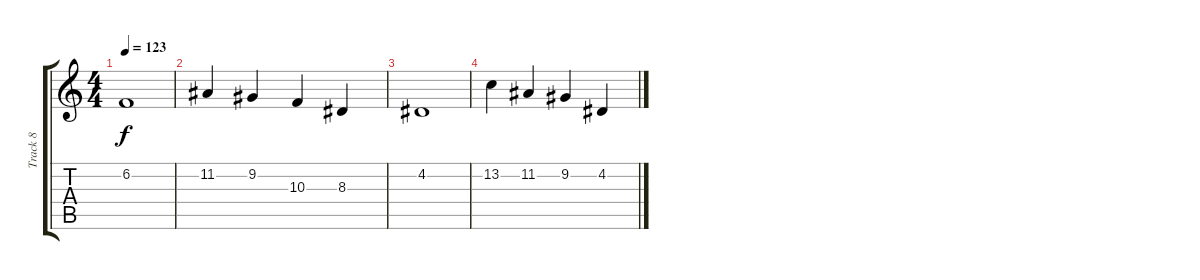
\track ("Track 8" "Track 8") {instrument synthstrings1}
\staff {score tabs}
\tuning (E4 B3 G3 D3 A2 E2) {hide}
\ts (4 4)
\tempo 123
\clef g2
\ks c
6.2.1{dy f} |
11.2.4 9.2.4 10.3.4 8.3.4 |
4.2.1 |
13.2.4 11.2.4 9.2.4 4.2.4
